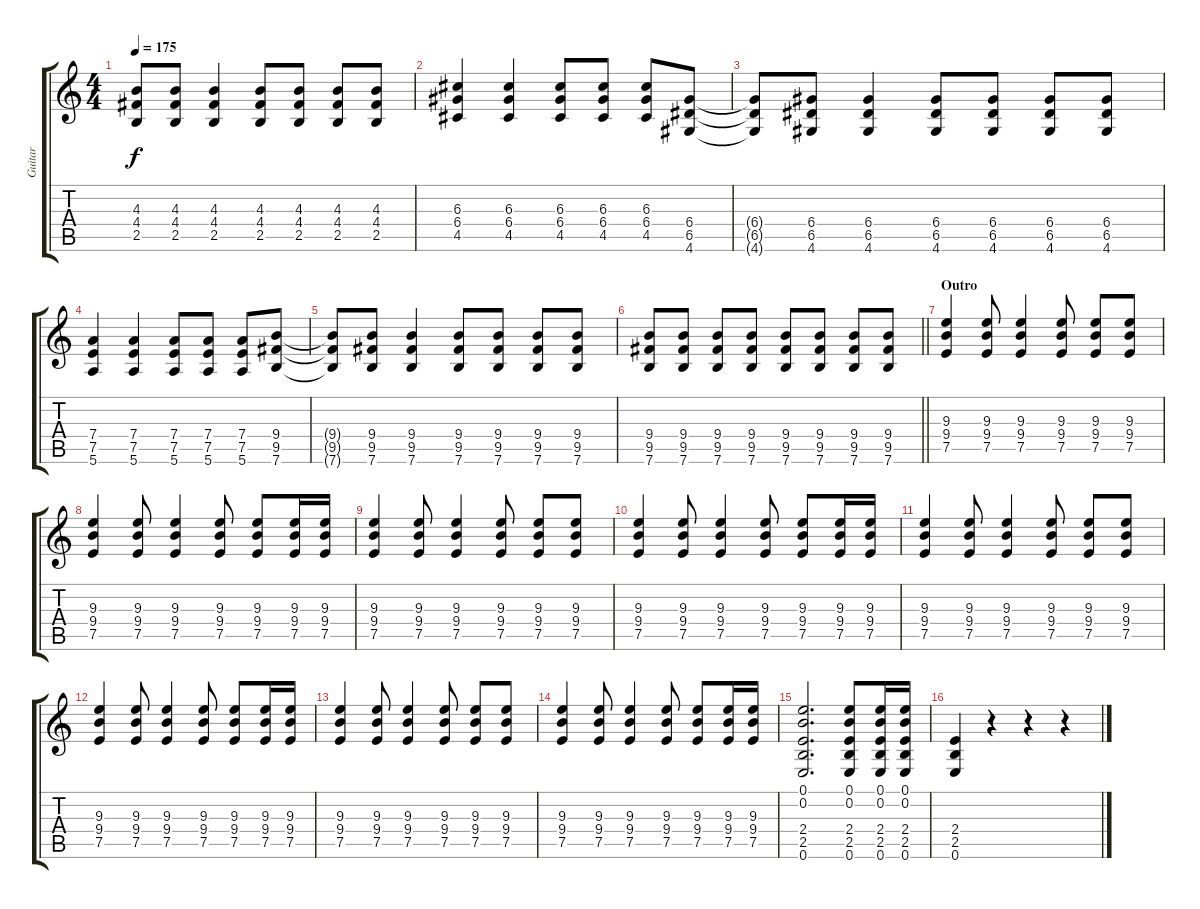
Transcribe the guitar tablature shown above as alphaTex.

\track ("Guitar" "Guitar") {instrument distortionguitar}
\staff {score tabs}
\tuning (E4 B3 G3 D3 A2 E2) {hide}
\ts (4 4)
\tempo 175
\clef g2
\ks c
(4.3{t} 4.4{t} 2.5{t}).8{dy f} (4.3 4.4 2.5).8 (4.3 4.4 2.5).4 (4.3 4.4 2.5).8 (4.3 4.4 2.5).8 (4.3 4.4 2.5).8 (4.3 4.4 2.5).8 |
(6.3 6.4 4.5).4 (6.3 6.4 4.5).4 (6.3 6.4 4.5).8 (6.3 6.4 4.5).8 (6.3 6.4 4.5).8 (6.4 6.5 4.6).8 |
(6.4{t} 6.5{t} 4.6{t}).8 (6.4 6.5 4.6).8 (6.4 6.5 4.6).4 (6.4 6.5 4.6).8 (6.4 6.5 4.6).8 (6.4 6.5 4.6).8 (6.4 6.5 4.6).8 |
(7.4 7.5 5.6).4 (7.4 7.5 5.6).4 (7.4 7.5 5.6).8 (7.4 7.5 5.6).8 (7.4 7.5 5.6).8 (9.4 9.5 7.6).8 |
(9.4{t} 9.5{t} 7.6{t}).8 (9.4 9.5 7.6).8 (9.4 9.5 7.6).4 (9.4 9.5 7.6).8 (9.4 9.5 7.6).8 (9.4 9.5 7.6).8 (9.4 9.5 7.6).8 |
\barLineRight lightlight
(9.4 9.5 7.6).8 (9.4 9.5 7.6).8 (9.4 9.5 7.6).8 (9.4 9.5 7.6).8 (9.4 9.5 7.6).8 (9.4 9.5 7.6).8 (9.4 9.5 7.6).8 (9.4 9.5 7.6).8 |
\section ("" "Outro")
(9.3 9.4 7.5).4 (9.3 9.4 7.5).8 (9.3 9.4 7.5).4 (9.3 9.4 7.5).8 (9.3 9.4 7.5).8 (9.3 9.4 7.5).8 |
(9.3 9.4 7.5).4 (9.3 9.4 7.5).8 (9.3 9.4 7.5).4 (9.3 9.4 7.5).8 (9.3 9.4 7.5).8 (9.3 9.4 7.5).16 (9.3 9.4 7.5).16 |
(9.3 9.4 7.5).4 (9.3 9.4 7.5).8 (9.3 9.4 7.5).4 (9.3 9.4 7.5).8 (9.3 9.4 7.5).8 (9.3 9.4 7.5).8 |
(9.3 9.4 7.5).4 (9.3 9.4 7.5).8 (9.3 9.4 7.5).4 (9.3 9.4 7.5).8 (9.3 9.4 7.5).8 (9.3 9.4 7.5).16 (9.3 9.4 7.5).16 |
(9.3 9.4 7.5).4 (9.3 9.4 7.5).8 (9.3 9.4 7.5).4 (9.3 9.4 7.5).8 (9.3 9.4 7.5).8 (9.3 9.4 7.5).8 |
(9.3 9.4 7.5).4 (9.3 9.4 7.5).8 (9.3 9.4 7.5).4 (9.3 9.4 7.5).8 (9.3 9.4 7.5).8 (9.3 9.4 7.5).16 (9.3 9.4 7.5).16 |
(9.3 9.4 7.5).4 (9.3 9.4 7.5).8 (9.3 9.4 7.5).4 (9.3 9.4 7.5).8 (9.3 9.4 7.5).8 (9.3 9.4 7.5).8 |
(9.3 9.4 7.5).4 (9.3 9.4 7.5).8 (9.3 9.4 7.5).4 (9.3 9.4 7.5).8 (9.3 9.4 7.5).8 (9.3 9.4 7.5).16 (9.3 9.4 7.5).16 |
(0.1 0.2 2.4 2.5 0.6).2{d} (0.1 0.2 2.4 2.5 0.6).8 (0.1 0.2 2.4 2.5 0.6).16 (0.1 0.2 2.4 2.5 0.6).16 |
(2.4 2.5 0.6).4 r.4 r.4 r.4
